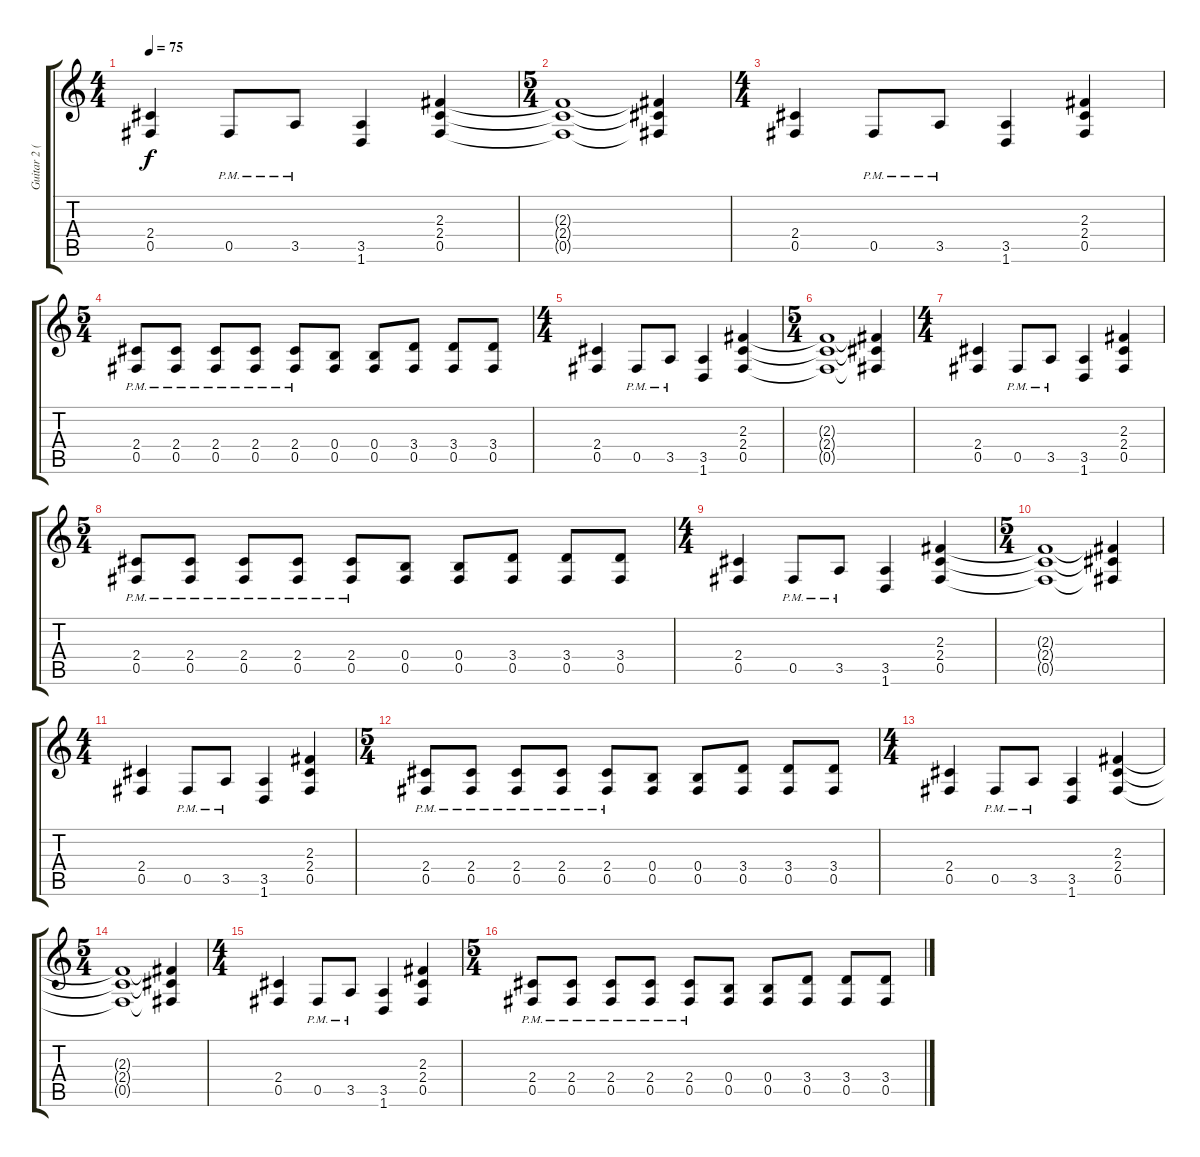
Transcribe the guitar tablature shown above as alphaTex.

\track ("Guitar 2 (Distortion)" "Guitar 2 (") {instrument distortionguitar}
\staff {score tabs}
\tuning (Db4 Ab3 E3 B2 Gb2 Db2) {hide}
\ts (4 4)
\tempo 75
\clef g2
\ks c
(2.4 0.5).4{dy f} 0.5{pm}.8 3.5{pm}.8 (3.5 1.6).4 (2.3 2.4 0.5).4 |
\ts (5 4)
(2.3{t} 2.4{t} 0.5{t}).1 (2.3{t} 2.4{t} 0.5{t}).4 |
\ts (4 4)
(2.4 0.5).4 0.5{pm}.8 3.5{pm}.8 (3.5 1.6).4 (2.3 2.4 0.5).4 |
\ts (5 4)
(2.4{pm} 0.5{pm}).8 (2.4{pm} 0.5{pm}).8 (2.4{pm} 0.5{pm}).8 (2.4{pm} 0.5{pm}).8 (2.4{pm} 0.5{pm}).8 (0.4 0.5).8 (0.4 0.5).8 (3.4 0.5).8 (3.4 0.5).8 (3.4 0.5).8 |
\ts (4 4)
(2.4 0.5).4 0.5{pm}.8 3.5{pm}.8 (3.5 1.6).4 (2.3 2.4 0.5).4 |
\ts (5 4)
(2.3{t} 2.4{t} 0.5{t}).1 (2.3{t} 2.4{t} 0.5{t}).4 |
\ts (4 4)
(2.4 0.5).4 0.5{pm}.8 3.5{pm}.8 (3.5 1.6).4 (2.3 2.4 0.5).4 |
\ts (5 4)
(2.4{pm} 0.5{pm}).8 (2.4{pm} 0.5{pm}).8 (2.4{pm} 0.5{pm}).8 (2.4{pm} 0.5{pm}).8 (2.4{pm} 0.5{pm}).8 (0.4 0.5).8 (0.4 0.5).8 (3.4 0.5).8 (3.4 0.5).8 (3.4 0.5).8 |
\ts (4 4)
(2.4 0.5).4 0.5{pm}.8 3.5{pm}.8 (3.5 1.6).4 (2.3 2.4 0.5).4 |
\ts (5 4)
(2.3{t} 2.4{t} 0.5{t}).1 (2.3{t} 2.4{t} 0.5{t}).4 |
\ts (4 4)
(2.4 0.5).4 0.5{pm}.8 3.5{pm}.8 (3.5 1.6).4 (2.3 2.4 0.5).4 |
\ts (5 4)
(2.4{pm} 0.5{pm}).8 (2.4{pm} 0.5{pm}).8 (2.4{pm} 0.5{pm}).8 (2.4{pm} 0.5{pm}).8 (2.4{pm} 0.5{pm}).8 (0.4 0.5).8 (0.4 0.5).8 (3.4 0.5).8 (3.4 0.5).8 (3.4 0.5).8 |
\ts (4 4)
(2.4 0.5).4 0.5{pm}.8 3.5{pm}.8 (3.5 1.6).4 (2.3 2.4 0.5).4 |
\ts (5 4)
(2.3{t} 2.4{t} 0.5{t}).1 (2.3{t} 2.4{t} 0.5{t}).4 |
\ts (4 4)
(2.4 0.5).4 0.5{pm}.8 3.5{pm}.8 (3.5 1.6).4 (2.3 2.4 0.5).4 |
\ts (5 4)
(2.4{pm} 0.5{pm}).8 (2.4{pm} 0.5{pm}).8 (2.4{pm} 0.5{pm}).8 (2.4{pm} 0.5{pm}).8 (2.4{pm} 0.5{pm}).8 (0.4 0.5).8 (0.4 0.5).8 (3.4 0.5).8 (3.4 0.5).8 (3.4 0.5).8
